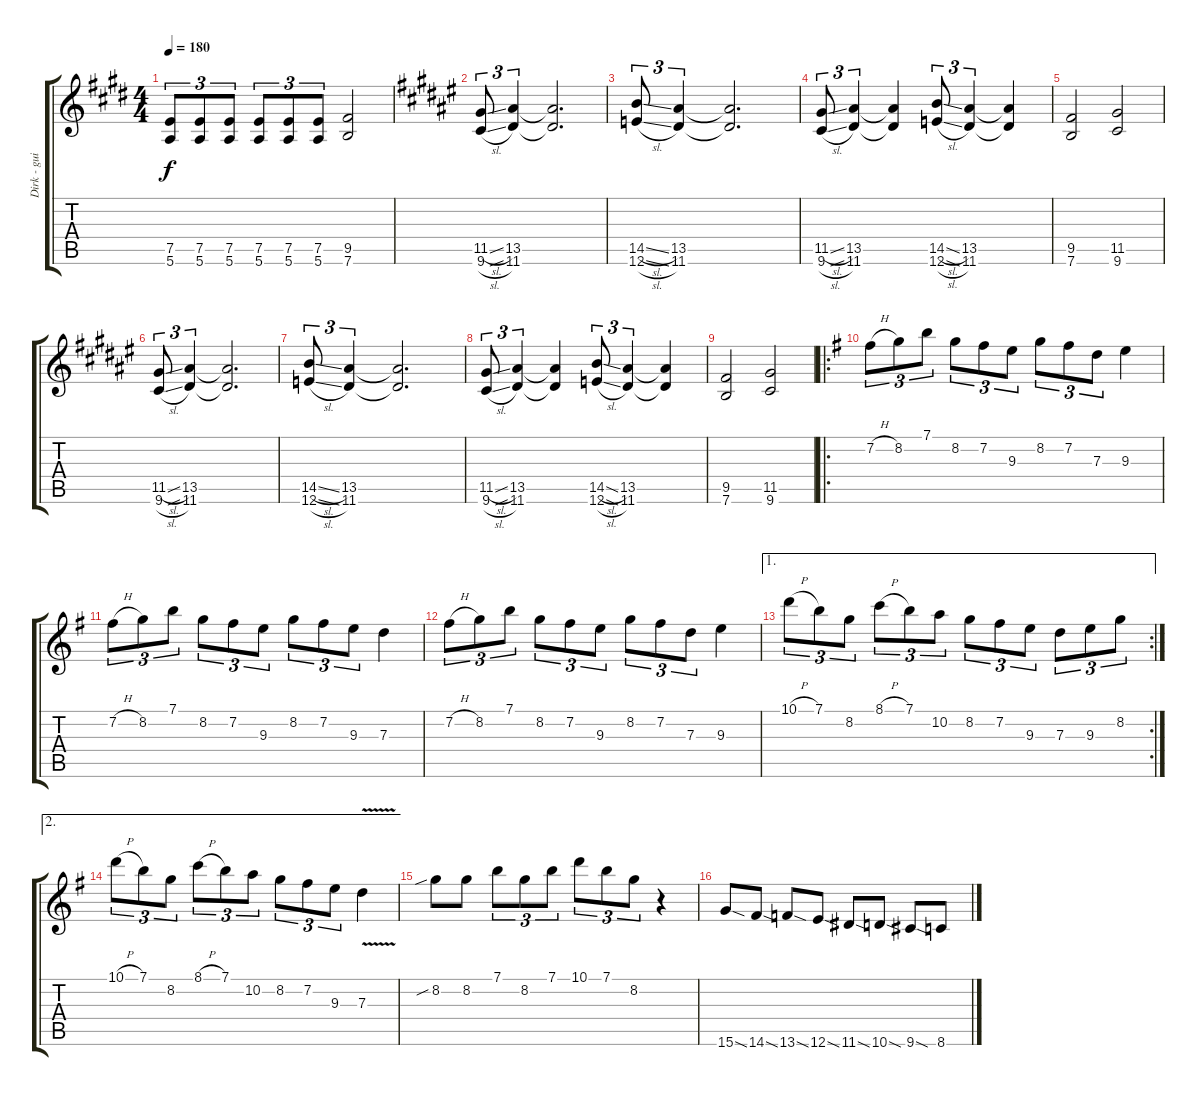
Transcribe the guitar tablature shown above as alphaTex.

\track ("Dirk - guitare" "Dirk - gui") {instrument distortionguitar}
\staff {score tabs}
\tuning (E4 B3 G3 D3 A2 E2) {hide}
\ts (4 4)
\tempo 180
\clef g2
\ks e
(7.5 5.6).8{tu (3 2) dy f} (7.5 5.6).8{tu (3 2)} (7.5 5.6).8{tu (3 2)} (7.5 5.6).8{tu (3 2)} (7.5 5.6).8{tu (3 2)} (7.5 5.6).8{tu (3 2)} (9.5 7.6).2 |
\ks f#
(11.5{sl} 9.6{sl}).8{tu (3 2)} (13.5 11.6).4{tu (3 2)} (13.5{t} 11.6{t}).2{d} |
(14.5{sl} 12.6{sl}).8{tu (3 2)} (13.5 11.6).4{tu (3 2)} (13.5{t} 11.6{t}).2{d} |
(11.5{sl} 9.6{sl}).8{tu (3 2)} (13.5 11.6).4{tu (3 2)} (13.5{t} 11.6{t}).4 (14.5{sl} 12.6{sl}).8{tu (3 2)} (13.5 11.6).4{tu (3 2)} (13.5{t} 11.6{t}).4 |
(9.5 7.6).2 (11.5 9.6).2 |
(11.5{sl} 9.6{sl}).8{tu (3 2)} (13.5 11.6).4{tu (3 2)} (13.5{t} 11.6{t}).2{d} |
(14.5{sl} 12.6{sl}).8{tu (3 2)} (13.5 11.6).4{tu (3 2)} (13.5{t} 11.6{t}).2{d} |
(11.5{sl} 9.6{sl}).8{tu (3 2)} (13.5 11.6).4{tu (3 2)} (13.5{t} 11.6{t}).4 (14.5{sl} 12.6{sl}).8{tu (3 2)} (13.5 11.6).4{tu (3 2)} (13.5{t} 11.6{t}).4 |
(9.5 7.6).2 (11.5 9.6).2 |
\ro
\ks g
7.2{h}.8{tu (3 2)} 8.2.8{tu (3 2)} 7.1.8{tu (3 2)} 8.2.8{tu (3 2)} 7.2.8{tu (3 2)} 9.3.8{tu (3 2)} 8.2.8{tu (3 2)} 7.2.8{tu (3 2)} 7.3.8{tu (3 2)} 9.3.4 |
7.2{h}.8{tu (3 2)} 8.2.8{tu (3 2)} 7.1.8{tu (3 2)} 8.2.8{tu (3 2)} 7.2.8{tu (3 2)} 9.3.8{tu (3 2)} 8.2.8{tu (3 2)} 7.2.8{tu (3 2)} 9.3.8{tu (3 2)} 7.3.4 |
7.2{h}.8{tu (3 2)} 8.2.8{tu (3 2)} 7.1.8{tu (3 2)} 8.2.8{tu (3 2)} 7.2.8{tu (3 2)} 9.3.8{tu (3 2)} 8.2.8{tu (3 2)} 7.2.8{tu (3 2)} 7.3.8{tu (3 2)} 9.3.4 |
\ae 1
\rc 2
10.1{h}.8{tu (3 2)} 7.1.8{tu (3 2)} 8.2.8{tu (3 2)} 8.1{h}.8{tu (3 2)} 7.1.8{tu (3 2)} 10.2.8{tu (3 2)} 8.2.8{tu (3 2)} 7.2.8{tu (3 2)} 9.3.8{tu (3 2)} 7.3.8{tu (3 2)} 9.3.8{tu (3 2)} 8.2.8{tu (3 2)} |
\ae 2
10.1{h}.8{tu (3 2)} 7.1.8{tu (3 2)} 8.2.8{tu (3 2)} 8.1{h}.8{tu (3 2)} 7.1.8{tu (3 2)} 10.2.8{tu (3 2)} 8.2.8{tu (3 2)} 7.2.8{tu (3 2)} 9.3.8{tu (3 2)} 7.3{v}.4 |
8.2{sib}.8 8.2.8 7.1.8{tu (3 2)} 8.2.8{tu (3 2)} 7.1.8{tu (3 2)} 10.1.8{tu (3 2)} 7.1.8{tu (3 2)} 8.2.8{tu (3 2)} r.4 |
15.6{sod}.8{instrument guitarfretnoise} 14.6{sod}.8 13.6{sod}.8 12.6{sod}.8 11.6{sod}.8 10.6{sod}.8 9.6{sod}.8 8.6.8
